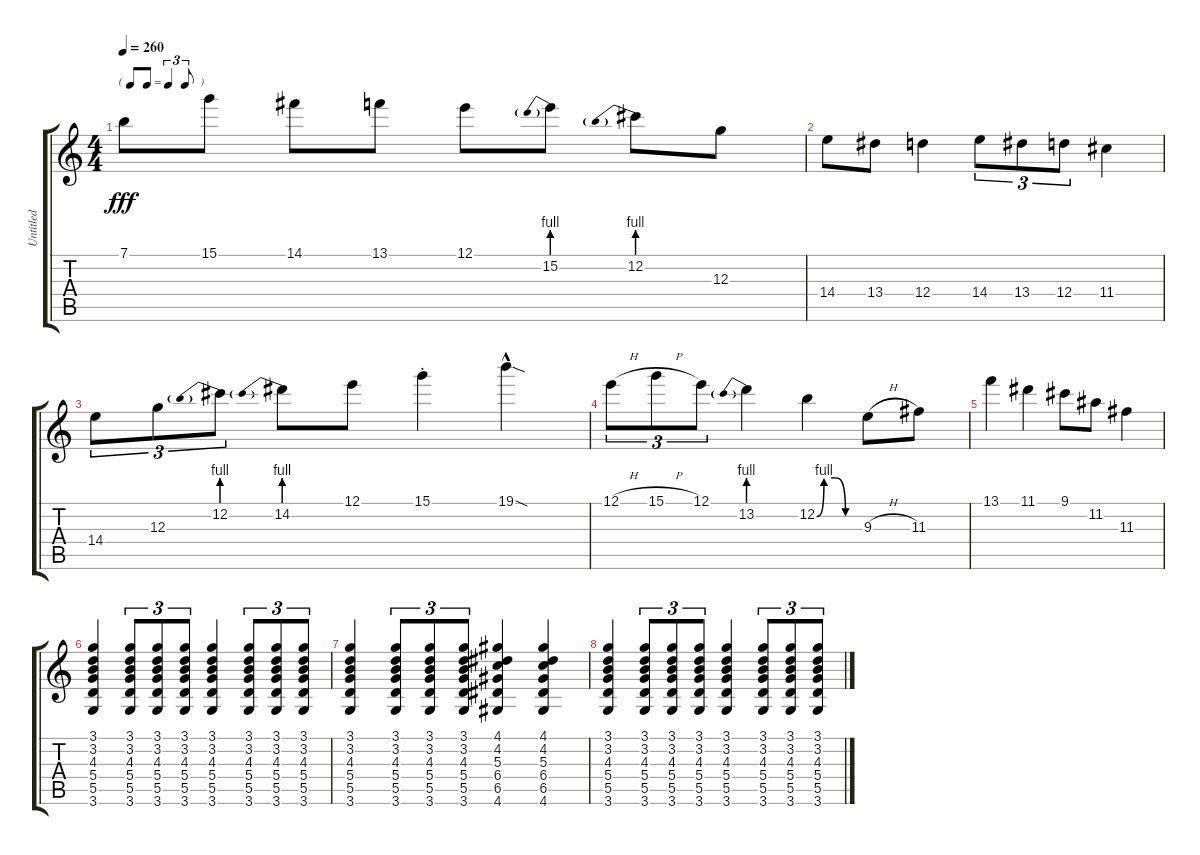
\track ("Untitled" "Untitled") {instrument acousticguitarsteel}
\staff {score tabs}
\tuning (E4 B3 G3 D3 A2 E2) {hide}
\ts (4 4)
\tf triplet8th
\tempo 260
\clef g2
\ks c
7.1.8{dy fff} 15.1.8 14.1.8 13.1.8 12.1.8 15.2{be (prebend 0 4 60 4)}.8 12.2{be (prebend 0 4 60 4)}.8 12.3.8 |
14.4.8 13.4.8 12.4.4 14.4.8{tu (3 2)} 13.4.8{tu (3 2)} 12.4.8{tu (3 2)} 11.4.4 |
14.4.8{tu (3 2)} 12.3.8{tu (3 2)} 12.2{be (prebend 0 4 60 4)}.8{tu (3 2)} 14.2{be (prebend 0 4 60 4)}.8 12.1.8 15.1{st}.4 19.1{sod hac}.4 |
12.1{h}.8{tu (3 2)} 15.1{h}.8{tu (3 2)} 12.1.8{tu (3 2)} 13.2{be (prebend 0 4 60 4)}.4 12.2{be (custom 0 0 10 4 25 4 40 0 60 0)}.4 9.3{h}.8 11.3.8 |
13.1.4 11.1.4 9.1.8 11.2.8 11.3.4 |
(3.1 3.2 4.3 5.4 5.5 3.6).4 (3.1 3.2 4.3 5.4 5.5 3.6).8{tu (3 2)} (3.1 3.2 4.3 5.4 5.5 3.6).8{tu (3 2)} (3.1 3.2 4.3 5.4 5.5 3.6).8{tu (3 2)} (3.1 3.2 4.3 5.4 5.5 3.6).4 (3.1 3.2 4.3 5.4 5.5 3.6).8{tu (3 2)} (3.1 3.2 4.3 5.4 5.5 3.6).8{tu (3 2)} (3.1 3.2 4.3 5.4 5.5 3.6).8{tu (3 2)} |
(3.1 3.2 4.3 5.4 5.5 3.6).4 (3.1 3.2 4.3 5.4 5.5 3.6).8{tu (3 2)} (3.1 3.2 4.3 5.4 5.5 3.6).8{tu (3 2)} (3.1 3.2 4.3 5.4 5.5 3.6).8{tu (3 2)} (4.1 4.2 5.3 6.4 6.5 4.6).4 (4.1 4.2 5.3 6.4 6.5 4.6).4 |
(3.1 3.2 4.3 5.4 5.5 3.6).4 (3.1 3.2 4.3 5.4 5.5 3.6).8{tu (3 2)} (3.1 3.2 4.3 5.4 5.5 3.6).8{tu (3 2)} (3.1 3.2 4.3 5.4 5.5 3.6).8{tu (3 2)} (3.1 3.2 4.3 5.4 5.5 3.6).4 (3.1 3.2 4.3 5.4 5.5 3.6).8{tu (3 2)} (3.1 3.2 4.3 5.4 5.5 3.6).8{tu (3 2)} (3.1 3.2 4.3 5.4 5.5 3.6).8{tu (3 2)}
